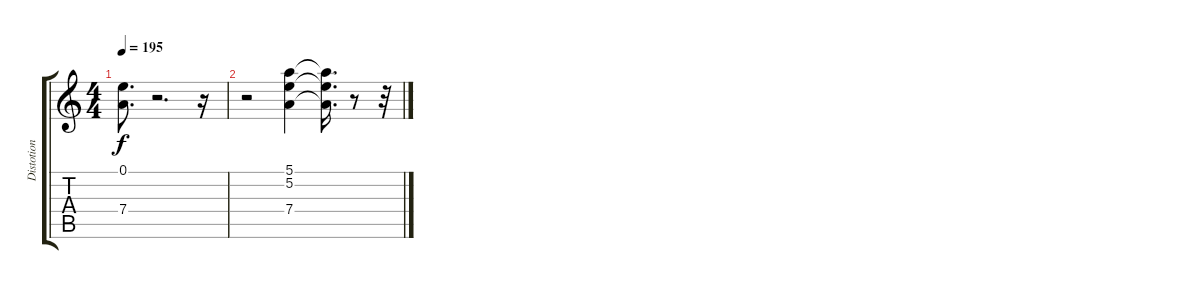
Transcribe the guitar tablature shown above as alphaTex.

\track ("Distotion I" "Distotion ") {instrument distortionguitar}
\staff {score tabs}
\tuning (E4 B3 G3 D3 A2 D2) {hide}
\ts (4 4)
\tempo 195
\clef g2
\ks c
(0.1 7.4).8{d dy f} r.2{d} r.16 |
r.2 (5.1 5.2 7.4).4 (5.1{t} 5.2{t} 7.4{t}).16{d} r.8 r.32
